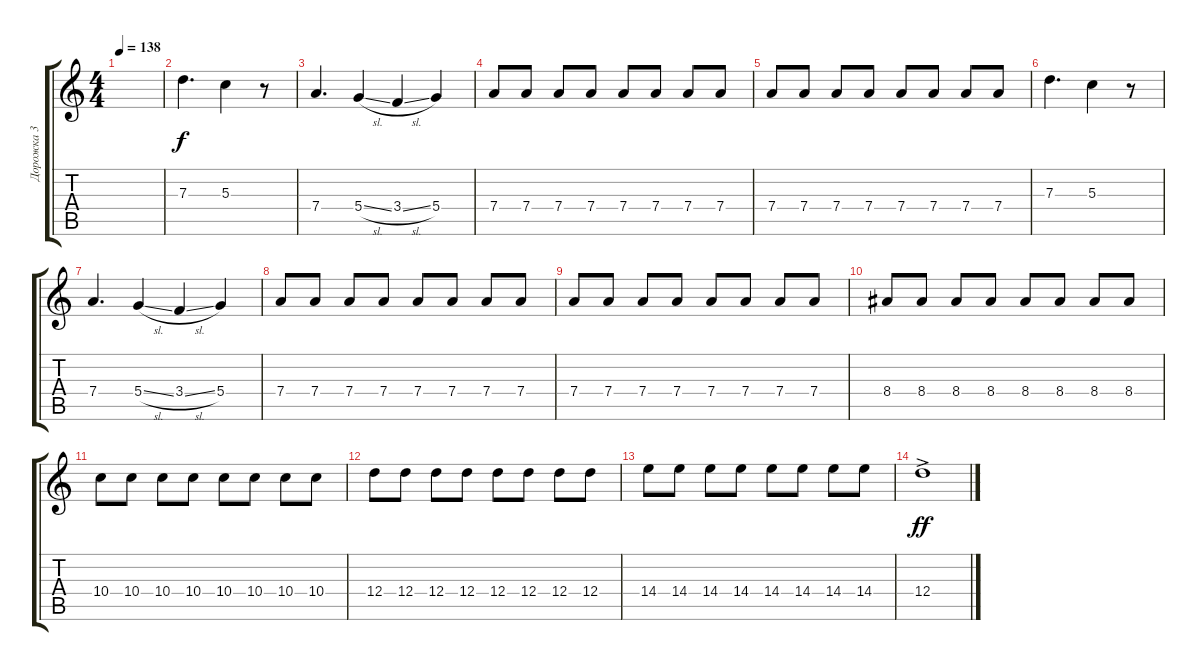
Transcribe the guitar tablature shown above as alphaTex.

\track ("Дорожка 3" "Дорожка 3") {instrument overdrivenguitar}
\staff {score tabs}
\tuning (E4 B3 G3 D3 A2 E2) {hide}
\ts (4 4)
\tempo 138
\clef g2
\ks c
|
7.3.4{d} 5.3.4 r.8 |
7.4.4{d} 5.4{sl}.4 3.4{sl}.4 5.4.4 |
7.4.8 7.4.8 7.4.8 7.4.8 7.4.8 7.4.8 7.4.8 7.4.8 |
7.4.8 7.4.8 7.4.8 7.4.8 7.4.8 7.4.8 7.4.8 7.4.8 |
7.3.4{d} 5.3.4 r.8 |
7.4.4{d} 5.4{sl}.4 3.4{sl}.4 5.4.4 |
7.4.8 7.4.8 7.4.8 7.4.8 7.4.8 7.4.8 7.4.8 7.4.8 |
7.4.8 7.4.8 7.4.8 7.4.8 7.4.8 7.4.8 7.4.8 7.4.8 |
8.4.8 8.4.8 8.4.8 8.4.8 8.4.8 8.4.8 8.4.8 8.4.8 |
10.4.8 10.4.8 10.4.8 10.4.8 10.4.8 10.4.8 10.4.8 10.4.8 |
12.4.8 12.4.8 12.4.8 12.4.8 12.4.8 12.4.8 12.4.8 12.4.8 |
14.4.8 14.4.8 14.4.8 14.4.8 14.4.8 14.4.8 14.4.8 14.4.8 |
12.4{ac}.1{dy ff}
